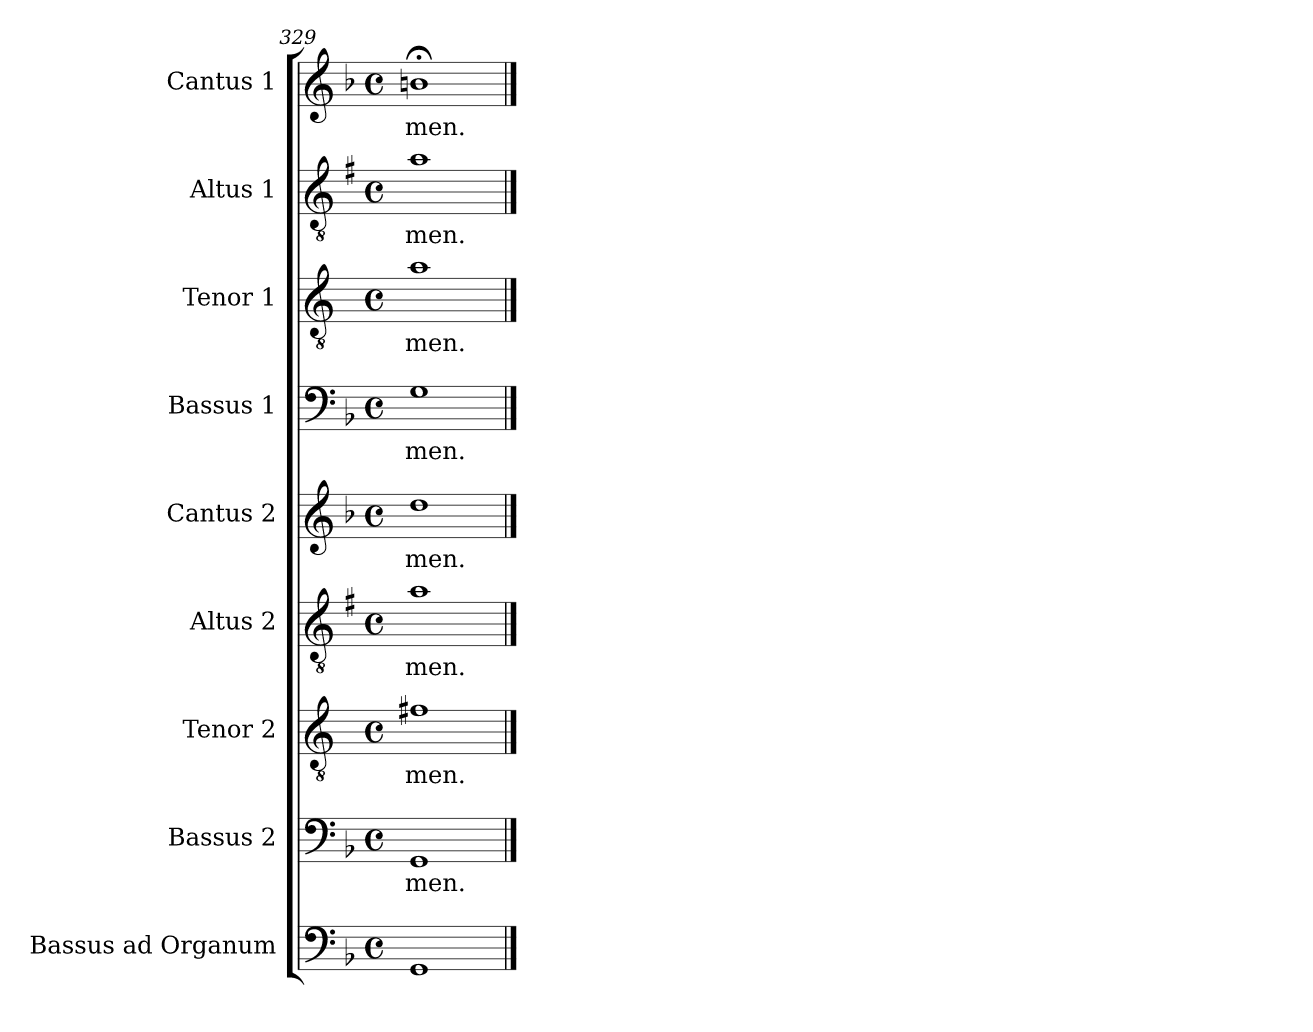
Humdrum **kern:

**kern	**kern	**text	**kern	**text	**kern	**text	**kern	**text	**kern	**text	**kern	**text	**kern	**text	**kern	**text
*part9	*part8	*part8	*part7	*part7	*part6	*part6	*part5	*part5	*part4	*part4	*part3	*part3	*part2	*part2	*part1	*part1
*staff9	*staff8	*staff8	*staff7	*staff7	*staff6	*staff6	*staff5	*staff5	*staff4	*staff4	*staff3	*staff3	*staff2	*staff2	*staff1	*staff1
*I"Bassus ad Organum	*I"Bassus 2	*	*I"Tenor 2	*	*I"Altus 2	*	*I"Cantus 2	*	*I"Bassus 1	*	*I"Tenor 1	*	*I"Altus 1	*	*I"Cantus 1	*
*I'Org	*I'B2	*	*I'T2	*	*I'A2	*	*I'C2	*	*I'B1	*	*I'T1	*	*I'A1	*	*I'C1	*
*clefF4	*clefF4	*	*clefGv2	*	*clefGv2	*	*clefG2	*	*clefF4	*	*clefGv2	*	*clefGv2	*	*clefG2	*
*	*	*	*ITrd4c7	*	*ITrd1c2	*	*	*	*	*	*ITrd4c7	*	*ITrd1c2	*	*	*
*k[b-]	*k[b-]	*	*k[b-]	*	*k[b-]	*	*k[b-]	*	*k[b-]	*	*k[b-]	*	*k[b-]	*	*k[b-]	*
*F:	*F:	*	*F:	*	*F:	*	*F:	*	*F:	*	*F:	*	*F:	*	*F:	*
*M4/4	*M4/4	*	*M4/4	*	*M4/4	*	*M4/4	*	*M4/4	*	*M4/4	*	*M4/4	*	*M4/4	*
*met(c)	*met(c)	*	*met(c)	*	*met(c)	*	*met(c)	*	*met(c)	*	*met(c)	*	*met(c)	*	*met(c)	*
=329	=329	=329	=329	=329	=329	=329	=329	=329	=329	=329	=329	=329	=329	=329	=329	=329
!	!	!LO:LY:b	!	!LO:LY:b	!	!LO:LY:b	!	!LO:LY:b	!	!LO:LY:b	!	!LO:LY:b	!	!LO:LY:b	!	!LO:LY:b
1GG	1GG	-men.	1Bn	-men.	1g	-men.	1dd	-men.	1G	-men.	1d	-men.	1g	-men.	1bn;<	-men.
==	==	==	==	==	==	==	==	==	==	==	==	==	==	==	==	==
*-	*-	*-	*-	*-	*-	*-	*-	*-	*-	*-	*-	*-	*-	*-	*-	*-
